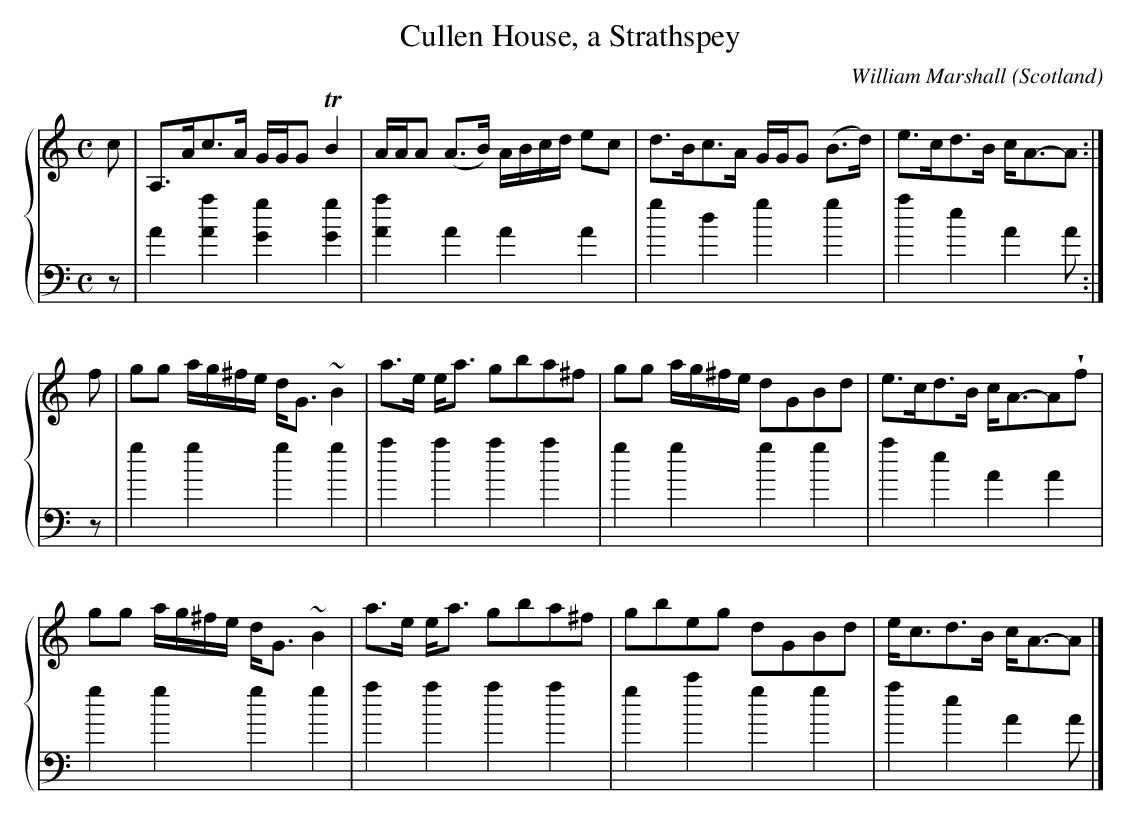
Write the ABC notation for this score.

X:1
T:Cullen House, a Strathspey
C:William Marshall
L:1/8
M:C
O:Scotland
K:A minor
%%staves { 1 2 }
V:1
c | \
A,>Ac>A G/G/G !trill!B2 | A/A/A (A>B) A/B/c/d/ ec | \
d>Bc>A G/G/G (B>d) | e>cd>B c<A-A :|
f | \
gg a/g/^f/e/ d<G ~B2 | a>e e<a gba^f | \
gg a/g/^f/e/ dGBd | e>cd>B c<A-A!wedge!f |
gg a/g/^f/e/ d<G ~B2 | a>e e<a gba^f | \
gbeg dGBd |e<cd>B c<A-A |]
V:2 clef=bass
L:1/4
z/ | A[Aa][Gg][Gg] | [Aa]AAA | gdgg | aeAA/ :| \
z/ | gggg | aaaa | gggg | aeAA | gggg | aaaa | gc'gg | aeAA/ |]
